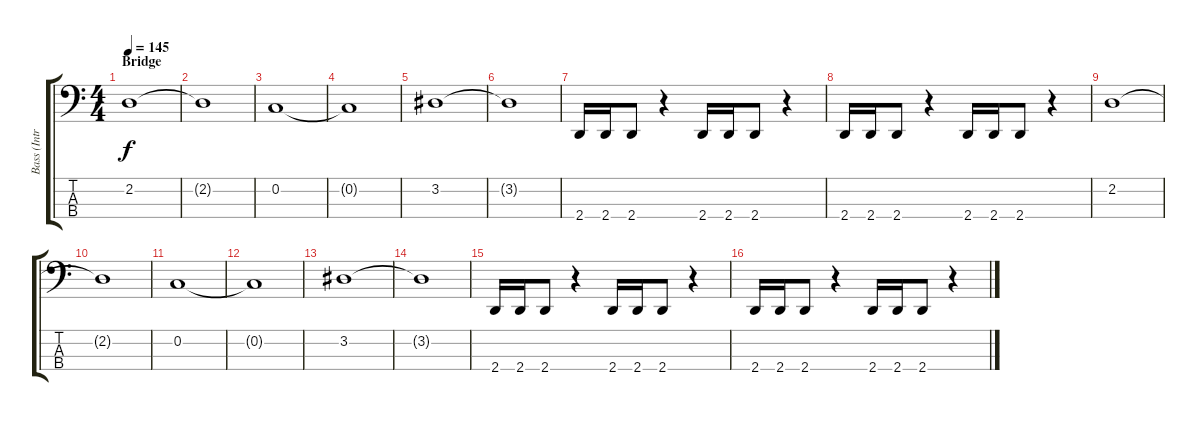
\track ("Bass (Intro)" "Bass (Intr") {instrument electricbasspick}
\staff {score tabs}
\tuning (F2 C2 G1 C1) {hide}
\ts (4 4)
\section ("" "Bridge")
\tempo 145
\clef f4
\ks c
2.2.1{dy f} |
2.2{t}.1 |
0.2.1 |
0.2{t}.1 |
3.2.1 |
3.2{t}.1 |
2.4.16 2.4.16 2.4.8 r.4 2.4.16 2.4.16 2.4.8 r.4 |
2.4.16 2.4.16 2.4.8 r.4 2.4.16 2.4.16 2.4.8 r.4 |
2.2.1 |
2.2{t}.1 |
0.2.1 |
0.2{t}.1 |
3.2.1 |
3.2{t}.1 |
2.4.16 2.4.16 2.4.8 r.4 2.4.16 2.4.16 2.4.8 r.4 |
2.4.16 2.4.16 2.4.8 r.4 2.4.16 2.4.16 2.4.8 r.4
